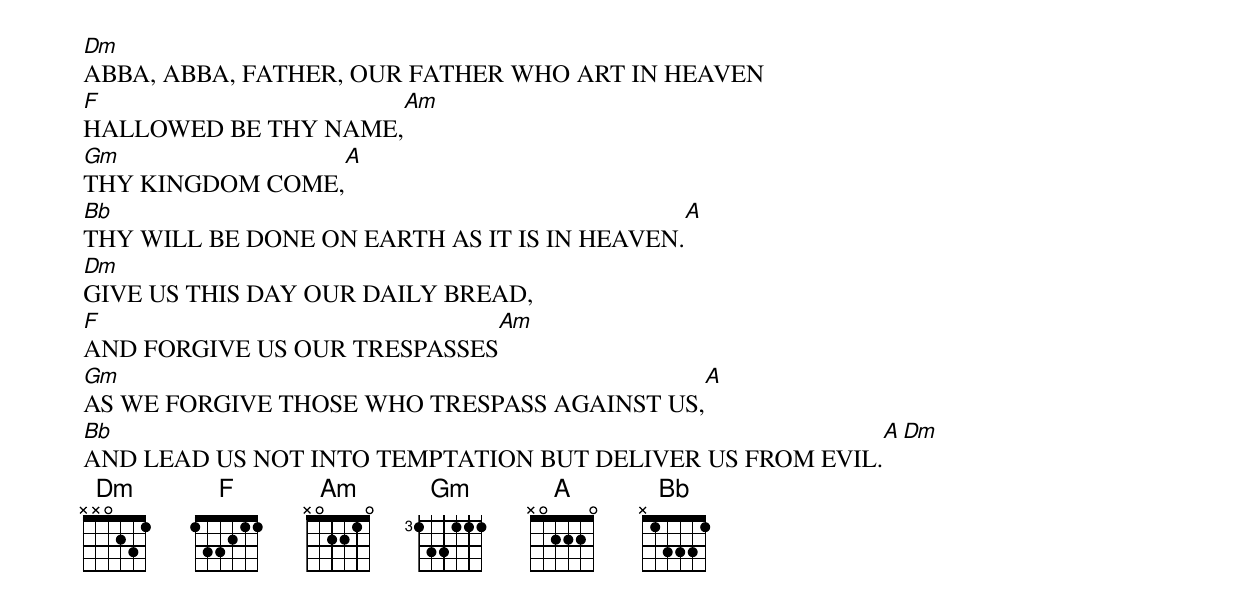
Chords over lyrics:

Dm
ABBA, ABBA, FATHER, OUR FATHER WHO ART IN HEAVEN
F                              Am
HALLOWED BE THY NAME,
Gm                           A
THY KINGDOM COME,
Bb                                                                                 A
THY WILL BE DONE ON EARTH AS IT IS IN HEAVEN.
Dm
GIVE US THIS DAY OUR DAILY BREAD,
F                                                  Am
AND FORGIVE US OUR TRESPASSES
Gm                                                                                 A
AS WE FORGIVE THOSE WHO TRESPASS AGAINST US,
Bb                                                           A                                                            Dm
AND LEAD US NOT INTO TEMPTATION BUT DELIVER US FROM EVIL.
